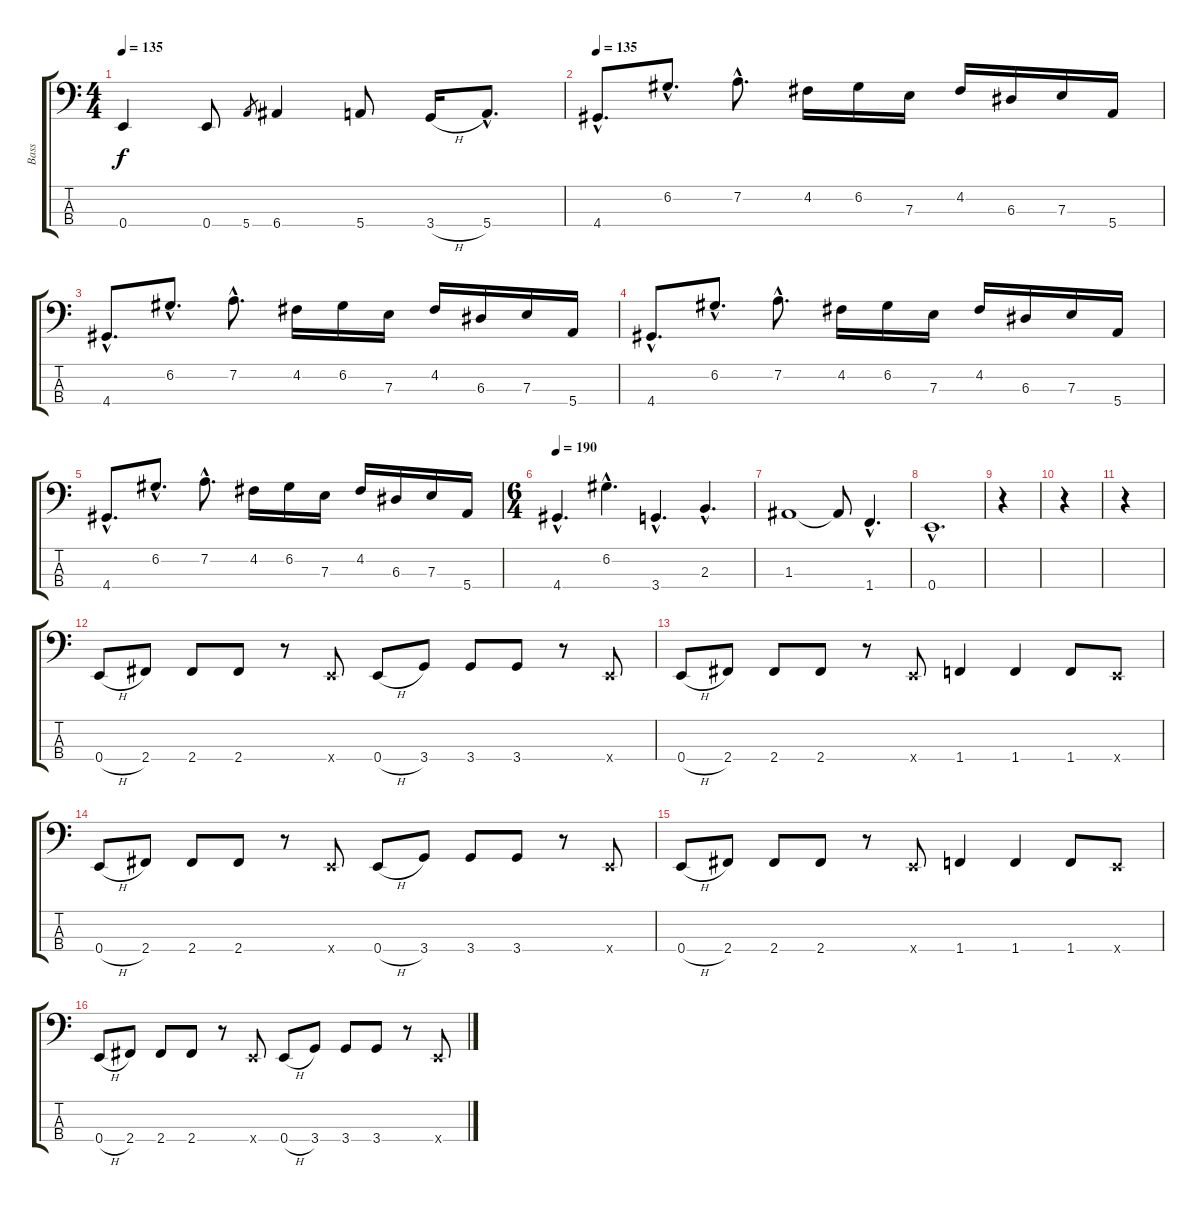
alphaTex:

\track ("Bass" "Bass") {instrument electricbassfinger}
\staff {score tabs}
\tuning (G2 D2 A1 E1) {hide}
\ts (4 4)
\tempo 135
\clef f4
\ks c
0.4.4{dy f} 0.4.8 5.4.8{gr} 6.4.4 5.4.8 3.4{h}.16 5.4{hac}.8{d} |
\tempo 135
4.4{hac}.8{d} 6.2{hac}.8{d} 7.2{hac}.8{d} 4.2.16 6.2.16 7.3.16 4.2.16 6.3.16 7.3.16 5.4.16 |
4.4{hac}.8{d} 6.2{hac}.8{d} 7.2{hac}.8{d} 4.2.16 6.2.16 7.3.16 4.2.16 6.3.16 7.3.16 5.4.16 |
4.4{hac}.8{d} 6.2{hac}.8{d} 7.2{hac}.8{d} 4.2.16 6.2.16 7.3.16 4.2.16 6.3.16 7.3.16 5.4.16 |
4.4{hac}.8{d} 6.2{hac}.8{d} 7.2{hac}.8{d} 4.2.16 6.2.16 7.3.16 4.2.16 6.3.16 7.3.16 5.4.16 |
\ts (6 4)
\tempo 190
4.4{hac}.4{d} 6.2{hac}.4{d} 3.4{hac}.4{d} 2.3{hac}.4{d} |
1.3.1 1.3{t}.8 1.4{hac}.4{d} |
0.4{hac}.1{d} |
r.4 |
r.4 |
r.4 |
0.4{h}.8 2.4.8 2.4.8 2.4.8 r.8 0.4{x}.8 0.4{h}.8 3.4.8 3.4.8 3.4.8 r.8 0.4{x}.8 |
0.4{h}.8 2.4.8 2.4.8 2.4.8 r.8 0.4{x}.8 1.4.4 1.4.4 1.4.8 0.4{x}.8 |
0.4{h}.8 2.4.8 2.4.8 2.4.8 r.8 0.4{x}.8 0.4{h}.8 3.4.8 3.4.8 3.4.8 r.8 0.4{x}.8 |
0.4{h}.8 2.4.8 2.4.8 2.4.8 r.8 0.4{x}.8 1.4.4 1.4.4 1.4.8 0.4{x}.8 |
0.4{h}.8 2.4.8 2.4.8 2.4.8 r.8 0.4{x}.8 0.4{h}.8 3.4.8 3.4.8 3.4.8 r.8 0.4{x}.8
